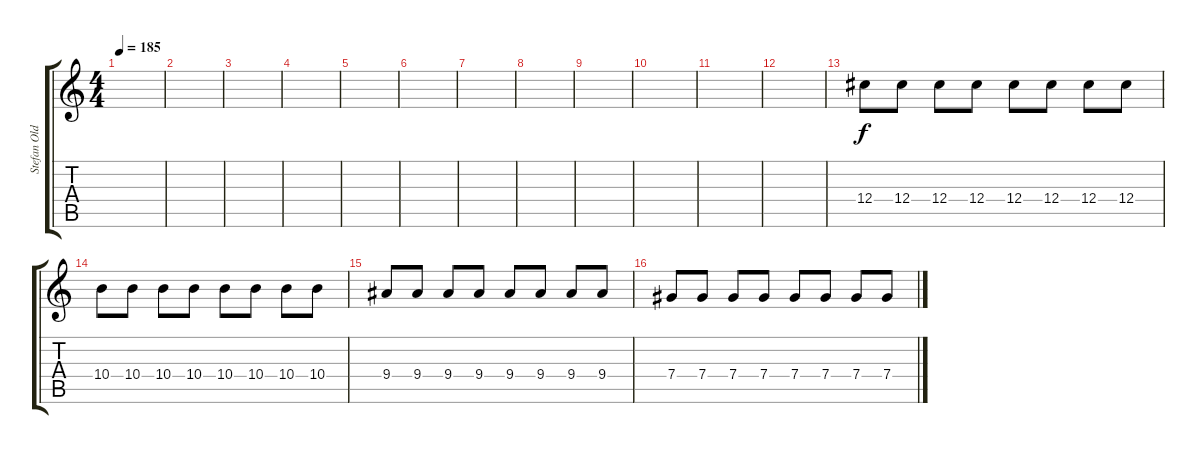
\track ("Stefan Oldsal" "Stefan Old") {instrument distortionguitar}
\staff {score tabs}
\tuning (Eb4 Bb3 Gb3 Db3 Ab2 Eb2) {hide}
\ts (4 4)
\tempo 185
\clef g2
\ks c
|
|
|
|
|
|
|
|
|
|
|
|
12.4.8 12.4.8 12.4.8 12.4.8 12.4.8 12.4.8 12.4.8 12.4.8 |
10.4.8 10.4.8 10.4.8 10.4.8 10.4.8 10.4.8 10.4.8 10.4.8 |
9.4.8 9.4.8 9.4.8 9.4.8 9.4.8 9.4.8 9.4.8 9.4.8 |
7.4.8 7.4.8 7.4.8 7.4.8 7.4.8 7.4.8 7.4.8 7.4.8
